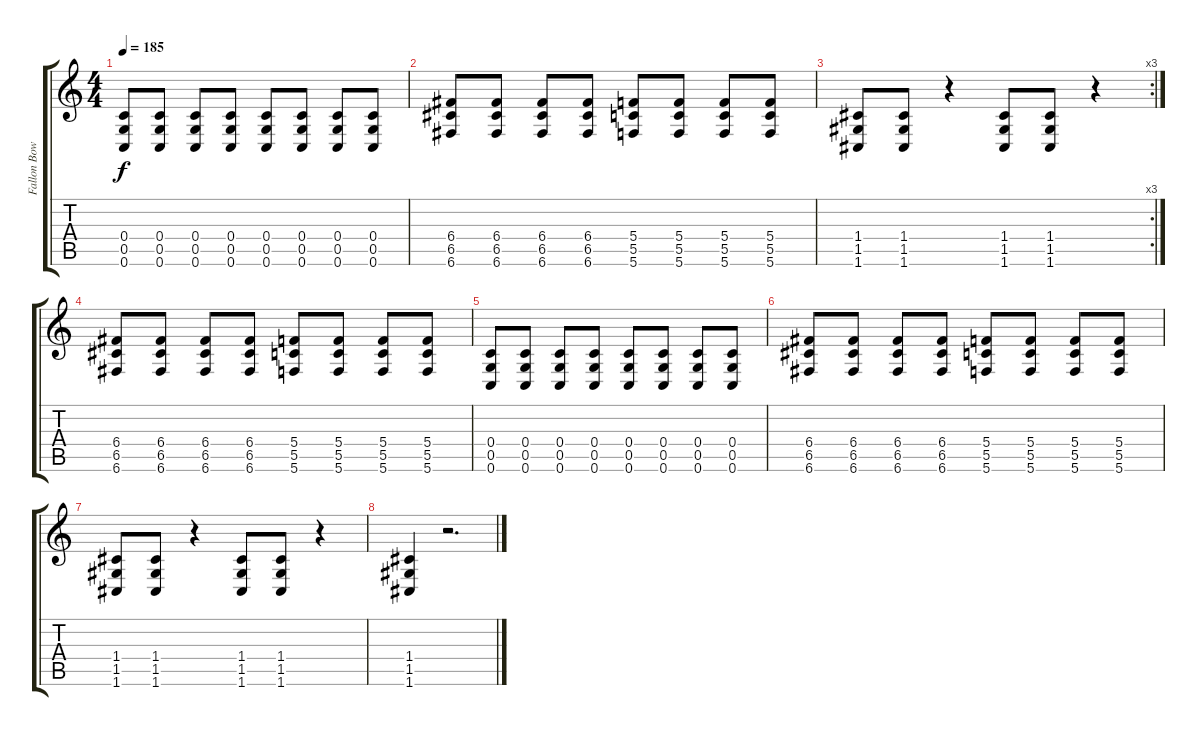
\track ("Fallon Bowman - Guitar" "Fallon Bow") {instrument overdrivenguitar}
\staff {score tabs}
\tuning (D4 A3 F3 C3 G2 C2) {hide}
\ts (4 4)
\tempo 185
\clef g2
\ks c
(0.4 0.5 0.6).8{dy f} (0.4 0.5 0.6).8 (0.4 0.5 0.6).8 (0.4 0.5 0.6).8 (0.4 0.5 0.6).8 (0.4 0.5 0.6).8 (0.4 0.5 0.6).8 (0.4 0.5 0.6).8 |
(6.4 6.5 6.6).8 (6.4 6.5 6.6).8 (6.4 6.5 6.6).8 (6.4 6.5 6.6).8 (5.4 5.5 5.6).8 (5.4 5.5 5.6).8 (5.4 5.5 5.6).8 (5.4 5.5 5.6).8 |
\rc 3
(1.4 1.5 1.6).8 (1.4 1.5 1.6).8 r.4 (1.4 1.5 1.6).8 (1.4 1.5 1.6).8 r.4 |
(6.4 6.5 6.6).8 (6.4 6.5 6.6).8 (6.4 6.5 6.6).8 (6.4 6.5 6.6).8 (5.4 5.5 5.6).8 (5.4 5.5 5.6).8 (5.4 5.5 5.6).8 (5.4 5.5 5.6).8 |
(0.4 0.5 0.6).8 (0.4 0.5 0.6).8 (0.4 0.5 0.6).8 (0.4 0.5 0.6).8 (0.4 0.5 0.6).8 (0.4 0.5 0.6).8 (0.4 0.5 0.6).8 (0.4 0.5 0.6).8 |
(6.4 6.5 6.6).8 (6.4 6.5 6.6).8 (6.4 6.5 6.6).8 (6.4 6.5 6.6).8 (5.4 5.5 5.6).8 (5.4 5.5 5.6).8 (5.4 5.5 5.6).8 (5.4 5.5 5.6).8 |
(1.4 1.5 1.6).8 (1.4 1.5 1.6).8 r.4 (1.4 1.5 1.6).8 (1.4 1.5 1.6).8 r.4 |
(1.4 1.5 1.6).4 r.2{d}
